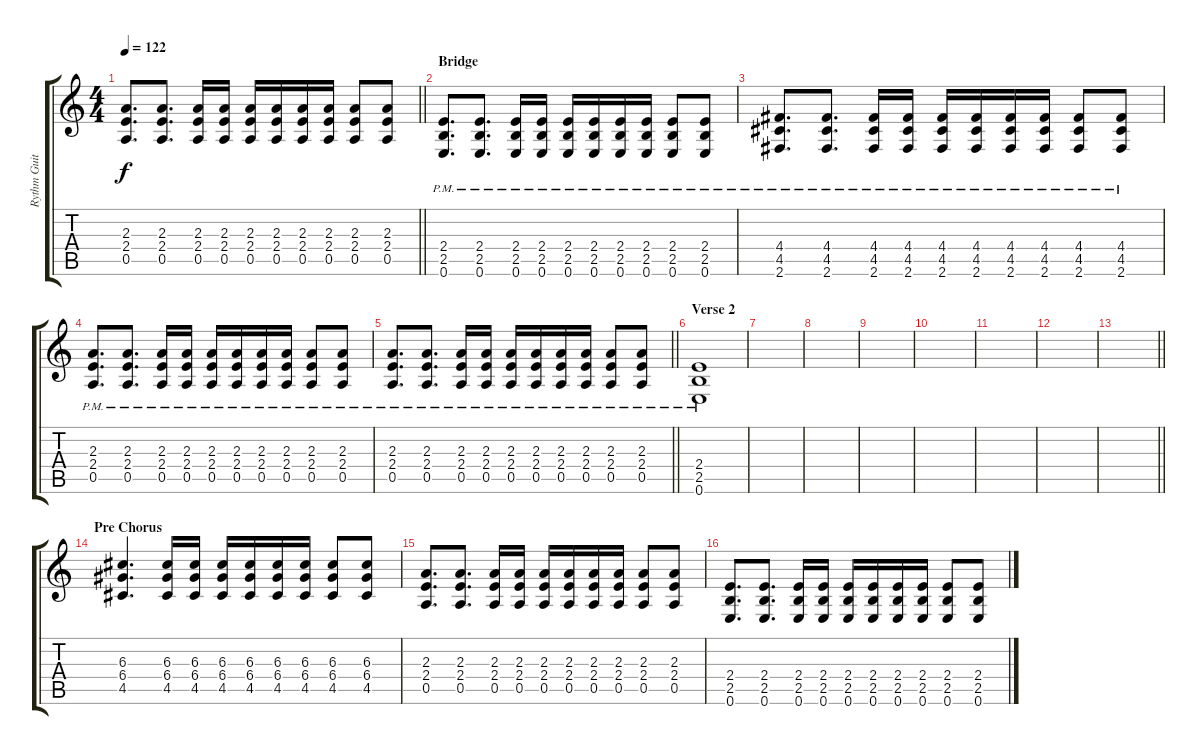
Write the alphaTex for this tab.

\track ("Rythm Guitar" "Rythm Guit") {instrument distortionguitar}
\staff {score tabs}
\tuning (E4 B3 G3 D3 A2 E2) {hide}
\ts (4 4)
\tempo 122
\clef g2
\barLineRight lightlight
\ks c
(2.3 2.4 0.5).8{d dy f} (2.3 2.4 0.5).8{d} (2.3 2.4 0.5).16 (2.3 2.4 0.5).16 (2.3 2.4 0.5).16 (2.3 2.4 0.5).16 (2.3 2.4 0.5).16 (2.3 2.4 0.5).16 (2.3 2.4 0.5).8 (2.3 2.4 0.5).8 |
\section ("" "Bridge")
(2.4{pm} 2.5{pm} 0.6{pm}).8{d} (2.4{pm} 2.5{pm} 0.6{pm}).8{d} (2.4{pm} 2.5{pm} 0.6{pm}).16 (2.4{pm} 2.5{pm} 0.6{pm}).16 (2.4{pm} 2.5{pm} 0.6{pm}).16 (2.4{pm} 2.5{pm} 0.6{pm}).16 (2.4{pm} 2.5{pm} 0.6{pm}).16 (2.4{pm} 2.5{pm} 0.6{pm}).16 (2.4{pm} 2.5{pm} 0.6{pm}).8 (2.4{pm} 2.5{pm} 0.6{pm}).8 |
(4.4{pm} 4.5{pm} 2.6{pm}).8{d} (4.4{pm} 4.5{pm} 2.6{pm}).8{d} (4.4{pm} 4.5{pm} 2.6{pm}).16 (4.4{pm} 4.5{pm} 2.6{pm}).16 (4.4{pm} 4.5{pm} 2.6{pm}).16 (4.4{pm} 4.5{pm} 2.6{pm}).16 (4.4{pm} 4.5{pm} 2.6{pm}).16 (4.4{pm} 4.5{pm} 2.6{pm}).16 (4.4{pm} 4.5{pm} 2.6{pm}).8 (4.4{pm} 4.5{pm} 2.6{pm}).8 |
(2.3{pm} 2.4{pm} 0.5{pm}).8{d} (2.3{pm} 2.4{pm} 0.5{pm}).8{d} (2.3{pm} 2.4{pm} 0.5{pm}).16 (2.3{pm} 2.4{pm} 0.5{pm}).16 (2.3{pm} 2.4{pm} 0.5{pm}).16 (2.3{pm} 2.4{pm} 0.5{pm}).16 (2.3{pm} 2.4{pm} 0.5{pm}).16 (2.3{pm} 2.4{pm} 0.5{pm}).16 (2.3{pm} 2.4{pm} 0.5{pm}).8 (2.3{pm} 2.4{pm} 0.5{pm}).8 |
\barLineRight lightlight
(2.3{pm} 2.4{pm} 0.5{pm}).8{d} (2.3{pm} 2.4{pm} 0.5{pm}).8{d} (2.3{pm} 2.4{pm} 0.5{pm}).16 (2.3{pm} 2.4{pm} 0.5{pm}).16 (2.3{pm} 2.4{pm} 0.5{pm}).16 (2.3{pm} 2.4{pm} 0.5{pm}).16 (2.3{pm} 2.4{pm} 0.5{pm}).16 (2.3{pm} 2.4{pm} 0.5{pm}).16 (2.3{pm} 2.4{pm} 0.5{pm}).8 (2.3{pm} 2.4{pm} 0.5{pm}).8 |
\section ("" "Verse 2")
(2.4{pm} 2.5{pm} 0.6{pm}).1 |
|
|
|
|
|
|
\barLineRight lightlight
|
\section ("" "Pre Chorus")
(6.3 6.4 4.5).4{d} (6.3 6.4 4.5).16 (6.3 6.4 4.5).16 (6.3 6.4 4.5).16 (6.3 6.4 4.5).16 (6.3 6.4 4.5).16 (6.3 6.4 4.5).16 (6.3 6.4 4.5).8 (6.3 6.4 4.5).8 |
(2.3 2.4 0.5).8{d} (2.3 2.4 0.5).8{d} (2.3 2.4 0.5).16 (2.3 2.4 0.5).16 (2.3 2.4 0.5).16 (2.3 2.4 0.5).16 (2.3 2.4 0.5).16 (2.3 2.4 0.5).16 (2.3 2.4 0.5).8 (2.3 2.4 0.5).8 |
(2.4 2.5 0.6).8{d} (2.4 2.5 0.6).8{d} (2.4 2.5 0.6).16 (2.4 2.5 0.6).16 (2.4 2.5 0.6).16 (2.4 2.5 0.6).16 (2.4 2.5 0.6).16 (2.4 2.5 0.6).16 (2.4 2.5 0.6).8 (2.4 2.5 0.6).8
